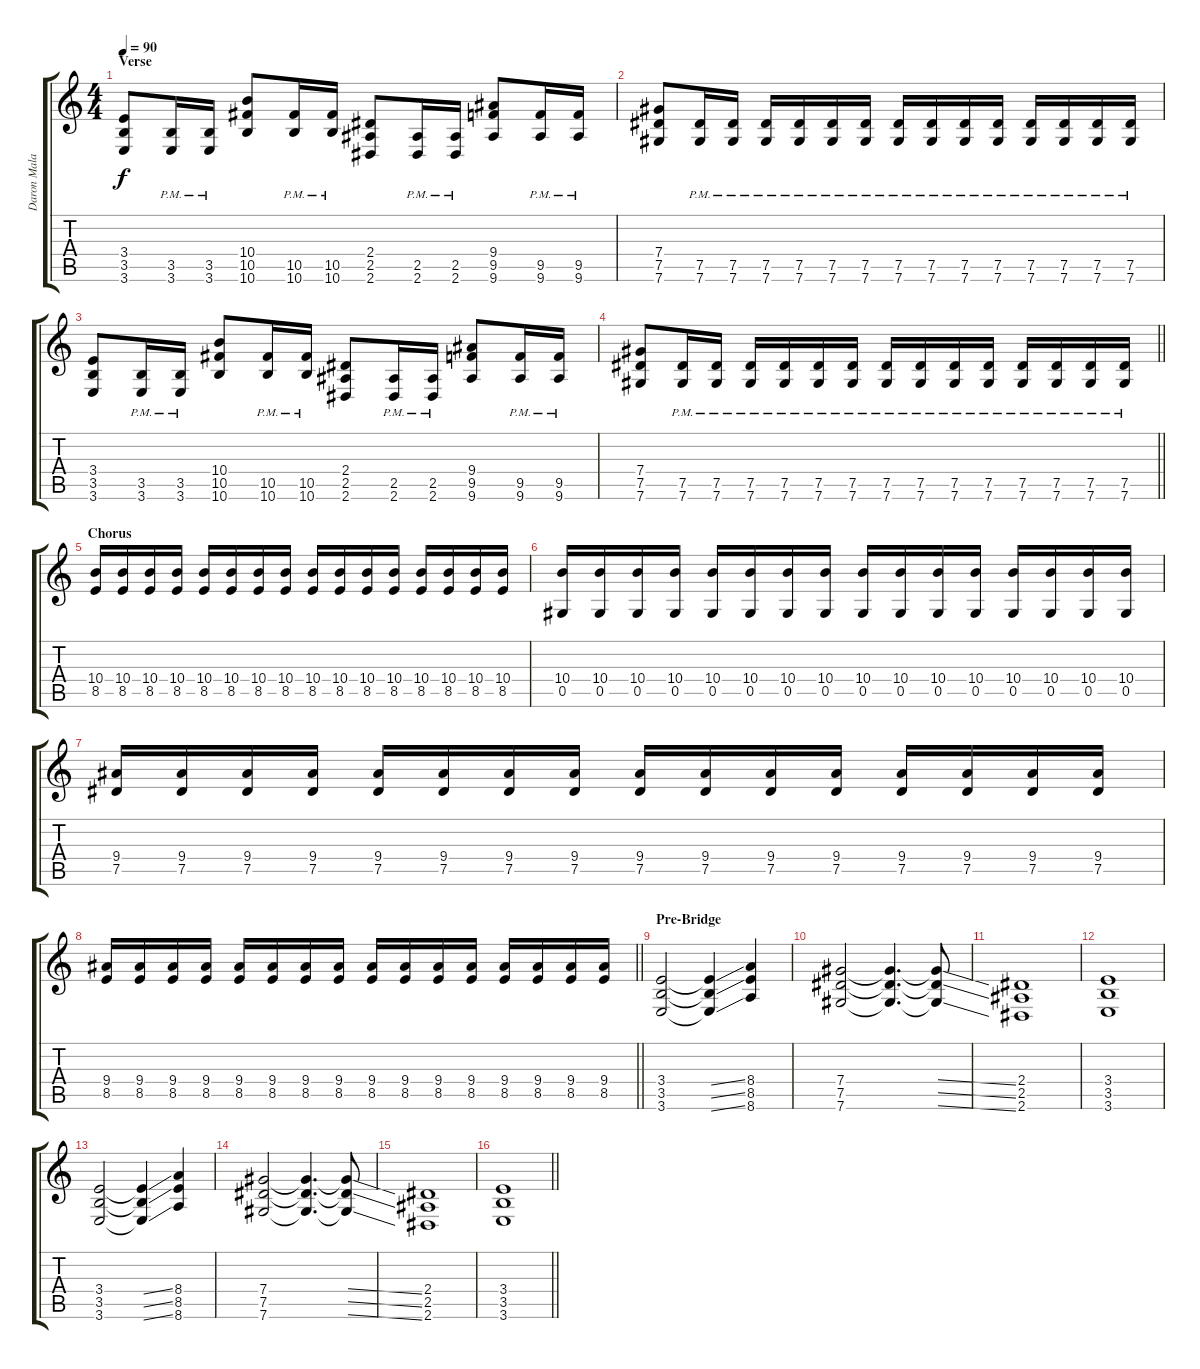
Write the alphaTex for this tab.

\track ("Daron Malakian" "Daron Mala") {instrument distortionguitar}
\staff {score tabs}
\tuning (Eb4 Bb3 Gb3 Db3 Ab2 Db2) {hide}
\ts (4 4)
\section ("" "Verse")
\tempo 90
\clef g2
\ks c
(3.4 3.5 3.6).8{dy f} (3.5{pm} 3.6{pm}).16 (3.5{pm} 3.6{pm}).16 (10.4 10.5 10.6).8 (10.5{pm} 10.6{pm}).16 (10.5{pm} 10.6{pm}).16 (2.4 2.5 2.6).8 (2.5{pm} 2.6{pm}).16 (2.5{pm} 2.6{pm}).16 (9.4 9.5 9.6).8 (9.5{pm} 9.6{pm}).16 (9.5{pm} 9.6{pm}).16 |
(7.4 7.5 7.6).8 (7.5{pm} 7.6{pm}).16 (7.5{pm} 7.6{pm}).16 (7.5{pm} 7.6{pm}).16 (7.5{pm} 7.6{pm}).16 (7.5{pm} 7.6{pm}).16 (7.5{pm} 7.6{pm}).16 (7.5{pm} 7.6{pm}).16 (7.5{pm} 7.6{pm}).16 (7.5{pm} 7.6{pm}).16 (7.5{pm} 7.6{pm}).16 (7.5{pm} 7.6{pm}).16 (7.5{pm} 7.6{pm}).16 (7.5{pm} 7.6{pm}).16 (7.5{pm} 7.6{pm}).16 |
(3.4 3.5 3.6).8 (3.5{pm} 3.6{pm}).16 (3.5{pm} 3.6{pm}).16 (10.4 10.5 10.6).8 (10.5{pm} 10.6{pm}).16 (10.5{pm} 10.6{pm}).16 (2.4 2.5 2.6).8 (2.5{pm} 2.6{pm}).16 (2.5{pm} 2.6{pm}).16 (9.4 9.5 9.6).8 (9.5{pm} 9.6{pm}).16 (9.5{pm} 9.6{pm}).16 |
\barLineRight lightlight
(7.4 7.5 7.6).8 (7.5{pm} 7.6{pm}).16 (7.5{pm} 7.6{pm}).16 (7.5{pm} 7.6{pm}).16 (7.5{pm} 7.6{pm}).16 (7.5{pm} 7.6{pm}).16 (7.5{pm} 7.6{pm}).16 (7.5{pm} 7.6{pm}).16 (7.5{pm} 7.6{pm}).16 (7.5{pm} 7.6{pm}).16 (7.5{pm} 7.6{pm}).16 (7.5{pm} 7.6{pm}).16 (7.5{pm} 7.6{pm}).16 (7.5{pm} 7.6{pm}).16 (7.5{pm} 7.6{pm}).16 |
\section ("" "Chorus")
(10.4 8.5).16 (10.4 8.5).16 (10.4 8.5).16 (10.4 8.5).16 (10.4 8.5).16 (10.4 8.5).16 (10.4 8.5).16 (10.4 8.5).16 (10.4 8.5).16 (10.4 8.5).16 (10.4 8.5).16 (10.4 8.5).16 (10.4 8.5).16 (10.4 8.5).16 (10.4 8.5).16 (10.4 8.5).16 |
(10.4 0.5).16 (10.4 0.5).16 (10.4 0.5).16 (10.4 0.5).16 (10.4 0.5).16 (10.4 0.5).16 (10.4 0.5).16 (10.4 0.5).16 (10.4 0.5).16 (10.4 0.5).16 (10.4 0.5).16 (10.4 0.5).16 (10.4 0.5).16 (10.4 0.5).16 (10.4 0.5).16 (10.4 0.5).16 |
(9.4 7.5).16 (9.4 7.5).16 (9.4 7.5).16 (9.4 7.5).16 (9.4 7.5).16 (9.4 7.5).16 (9.4 7.5).16 (9.4 7.5).16 (9.4 7.5).16 (9.4 7.5).16 (9.4 7.5).16 (9.4 7.5).16 (9.4 7.5).16 (9.4 7.5).16 (9.4 7.5).16 (9.4 7.5).16 |
\barLineRight lightlight
(9.4 8.5).16 (9.4 8.5).16 (9.4 8.5).16 (9.4 8.5).16 (9.4 8.5).16 (9.4 8.5).16 (9.4 8.5).16 (9.4 8.5).16 (9.4 8.5).16 (9.4 8.5).16 (9.4 8.5).16 (9.4 8.5).16 (9.4 8.5).16 (9.4 8.5).16 (9.4 8.5).16 (9.4 8.5).16 |
\section ("" "Pre-Bridge")
(3.4 3.5 3.6).2 (3.4{ss t} 3.5{ss t} 3.6{ss t}).4 (8.4 8.5 8.6).4 |
(7.4 7.5 7.6).2 (7.4{t} 7.5{t} 7.6{t}).4{d} (7.4{ss t} 7.5{ss t} 7.6{ss t}).8 |
(2.4 2.5 2.6).1 |
(3.4 3.5 3.6).1 |
(3.4 3.5 3.6).2 (3.4{ss t} 3.5{ss t} 3.6{ss t}).4 (8.4 8.5 8.6).4 |
(7.4 7.5 7.6).2 (7.4{t} 7.5{t} 7.6{t}).4{d} (7.4{ss t} 7.5{ss t} 7.6{ss t}).8 |
(2.4 2.5 2.6).1 |
\barLineRight lightlight
(3.4 3.5 3.6).1
